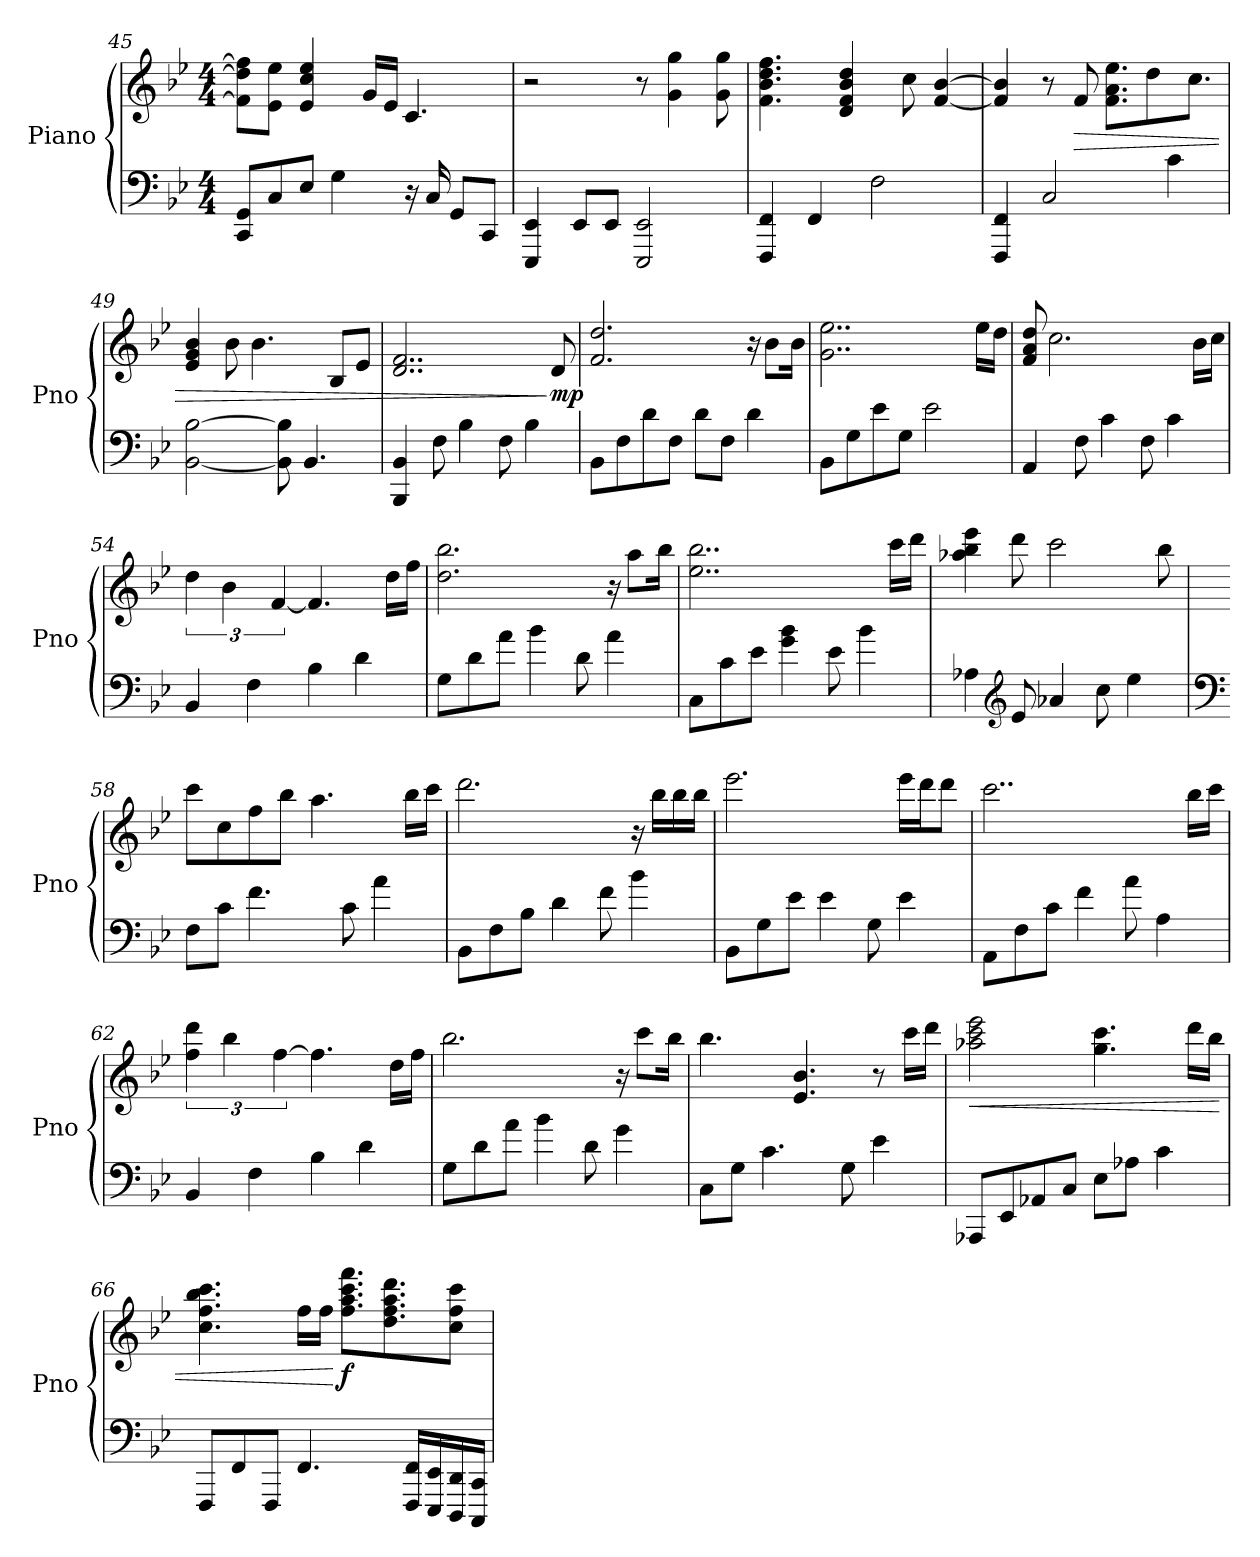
**kern	**kern	**dynam
*part1	*part1	*part1
*staff2	*staff1	*staff1/2
*I"Piano	*	*
*I'Pno	*	*
*clefF4	*clefG2	*
*k[b-e-]	*k[b-e-]	*
*M4/4	*M4/4	*
=45	=45	=45
8CC/ 8GG/L	8f\] 8dd\] 8ff\]L	.
8C/	8e-\ 8ee-\J	.
8E-/J	4e-/ 4cc/ 4ee-/	.
4G\	.	.
.	16g/LL	.
.	16e-/JJ	.
16r	4.c/	.
16C/	.	.
8GG/L	.	.
8CC/J	.	.
!!LO:PB:g=z
=46	=46	=46
*	*MM90	*
4EEE-/ 4EE-/	2r	.
8EE-/L	.	.
8EE-/J	.	.
2EEE-/ 2EE-/	8r	.
.	4g\ 4gg\	.
.	8g\ 8gg\	.
=47	=47	=47
4FFF/ 4FF/	4.f\ 4.b-\ 4.dd\ 4.ff\	.
4FF/	.	.
.	4d/ 4f/ 4b-/ 4dd/	.
2F\	.	.
.	8cc\	.
.	[4f/ [4b-/	.
=48	=48	=48
4FFF/ 4FF/	4f/] 4b-/]	.
2C/	8r	.
!	!	!LO:HP:b
.	8f/	>
.	8.f\ 8.a\ 8.ee-\L	.
.	8dd\	.
4c\	.	.
.	8.cc\J	.
=49	=49	=49
[2BB-\ [2B-\	4e-/ 4g/ 4b-/	.
.	8b-\	.
.	4.b-\	.
8BB-\] 8B-\]	.	.
4.BB-/	.	.
.	8B-/L	.
.	8e-/J	.
=50	=50	=50
4BBB-/ 4BB-/	2..d/ 2..f/	.
8F\	.	.
4B-\	.	.
8F\	.	.
4B-\	.	.
!	!	!LO:DY:n=1:b
.	8d/	] mp
!!LO:LB:g=z
=51	=51	=51
8BB-\L	2.f/ 2.dd/	.
8F\	.	.
8d\	.	.
8F\J	.	.
8d\L	.	.
8F\J	.	.
4d\	16r	.
.	8b-\L	.
.	16b-\Jk	.
=52	=52	=52
8BB-\L	2..g\ 2..ee-\	.
8G\	.	.
8e-\	.	.
8G\J	.	.
2e-\	.	.
.	16ee-\LL	.
.	16dd\JJ	.
=53	=53	=53
4AA/	8f/ 8a/ 8dd/	.
.	2.cc\	.
8F\	.	.
4c\	.	.
8F\	.	.
4c\	.	.
.	16b-\LL	.
.	16cc\JJ	.
=54	=54	=54
4BB-/	6dd\	.
.	6b-\	.
4F\	.	.
.	[6f/	.
4B-\	4.f/]	.
4d\	.	.
.	16dd\LL	.
.	16ff\JJ	.
=55	=55	=55
8G\L	2.dd\ 2.bb-\	.
8d\	.	.
8a\J	.	.
4b-\	.	.
8d\	.	.
4a\	16r	.
.	8aa\L	.
.	16bb-\Jk	.
!!LO:LB:g=z
=56	=56	=56
8C\L	2..ee-\ 2..bb-\	.
8c\	.	.
8e-\J	.	.
4g\ 4b-\	.	.
8e-\	.	.
4b-\	.	.
.	16ccc\LL	.
.	16ddd\JJ	.
=57	=57	=57
4A-X\	4aa-X\ 4bb-\ 4eee-\	.
*clefG2	*	*
8e-/	8ddd\	.
4a-X/	2ccc\	.
8cc\	.	.
4ee-\	.	.
.	8bb-\	.
=58	=58	=58
*clefF4	*	*
8F\L	8ccc\L	.
8c\J	8cc\	.
4.f\	8ff\	.
.	8bb-\J	.
.	4.aa\	.
8c\	.	.
4a\	.	.
.	16bb-\LL	.
.	16ccc\JJ	.
=59	=59	=59
8BB-\L	2.ddd\	.
8F\	.	.
8B-\J	.	.
4d\	.	.
8f\	.	.
4b-\	16r	.
.	16bb-\LL	.
.	16bb-\	.
.	16bb-\JJ	.
!!LO:LB:g=z
=60	=60	=60
8BB-\L	2.eee-\	.
8G\	.	.
8e-\J	.	.
4e-\	.	.
8G\	.	.
4e-\	16eee-\LL	.
.	16ddd\J	.
.	8ddd\J	.
=61	=61	=61
8AA\L	2..ccc\	.
8F\	.	.
8c\J	.	.
4f\	.	.
8a\	.	.
4A\	.	.
.	16bb-\LL	.
.	16ccc\JJ	.
=62	=62	=62
4BB-/	6ff\ 6ddd\	.
.	6bb-\	.
4F\	.	.
.	[6ff\	.
4B-\	4.ff\]	.
4d\	.	.
.	16dd\LL	.
.	16ff\JJ	.
=63	=63	=63
8G\L	2.bb-\	.
8d\	.	.
8a\J	.	.
4b-\	.	.
8d\	.	.
4g\	16r	.
.	8ccc\L	.
.	16bb-\Jk	.
!!LO:LB:g=z
=64	=64	=64
8C\L	4.bb-\	.
8G\J	.	.
4.c\	.	.
.	4.e-/ 4.b-/	.
8G\	.	.
4e-\	8r	.
.	16ccc\LL	.
.	16ddd\JJ	.
=65	=65	=65
!	!	!LO:HP:b
8AAA-X/L	2aa-X\ 2ccc\ 2eee-\	<
8EE-/	.	.
8AA-X/	.	.
8C/J	.	.
8E-\L	4.gg\ 4.ccc\	.
8A-X\J	.	.
4c\	.	.
.	16ddd\LL	.
.	16bb-\JJ	.
=66	=66	=66
8FFF/L	4.cc\ 4.ff\ 4.bb-\ 4.ccc\	.
8FF/	.	.
8FFF/J	.	.
4.FF/	16ff\LL	.
.	16ff\JJ	.
!	!	!LO:DY:n=1:b
.	8.ff\ 8.aa\ 8.ccc\ 8.fff\L	[ f
.	8.dd\ 8.ff\ 8.aa\ 8.ddd\	.
16FFF/ 16FF/LL	.	.
16EEE-/ 16EE-/	.	.
16DDD/ 16DD/	8cc\ 8ff\ 8ccc\J	.
16CCC/ 16CC/JJ	.	.
=	=	=
*-	*-	*-
